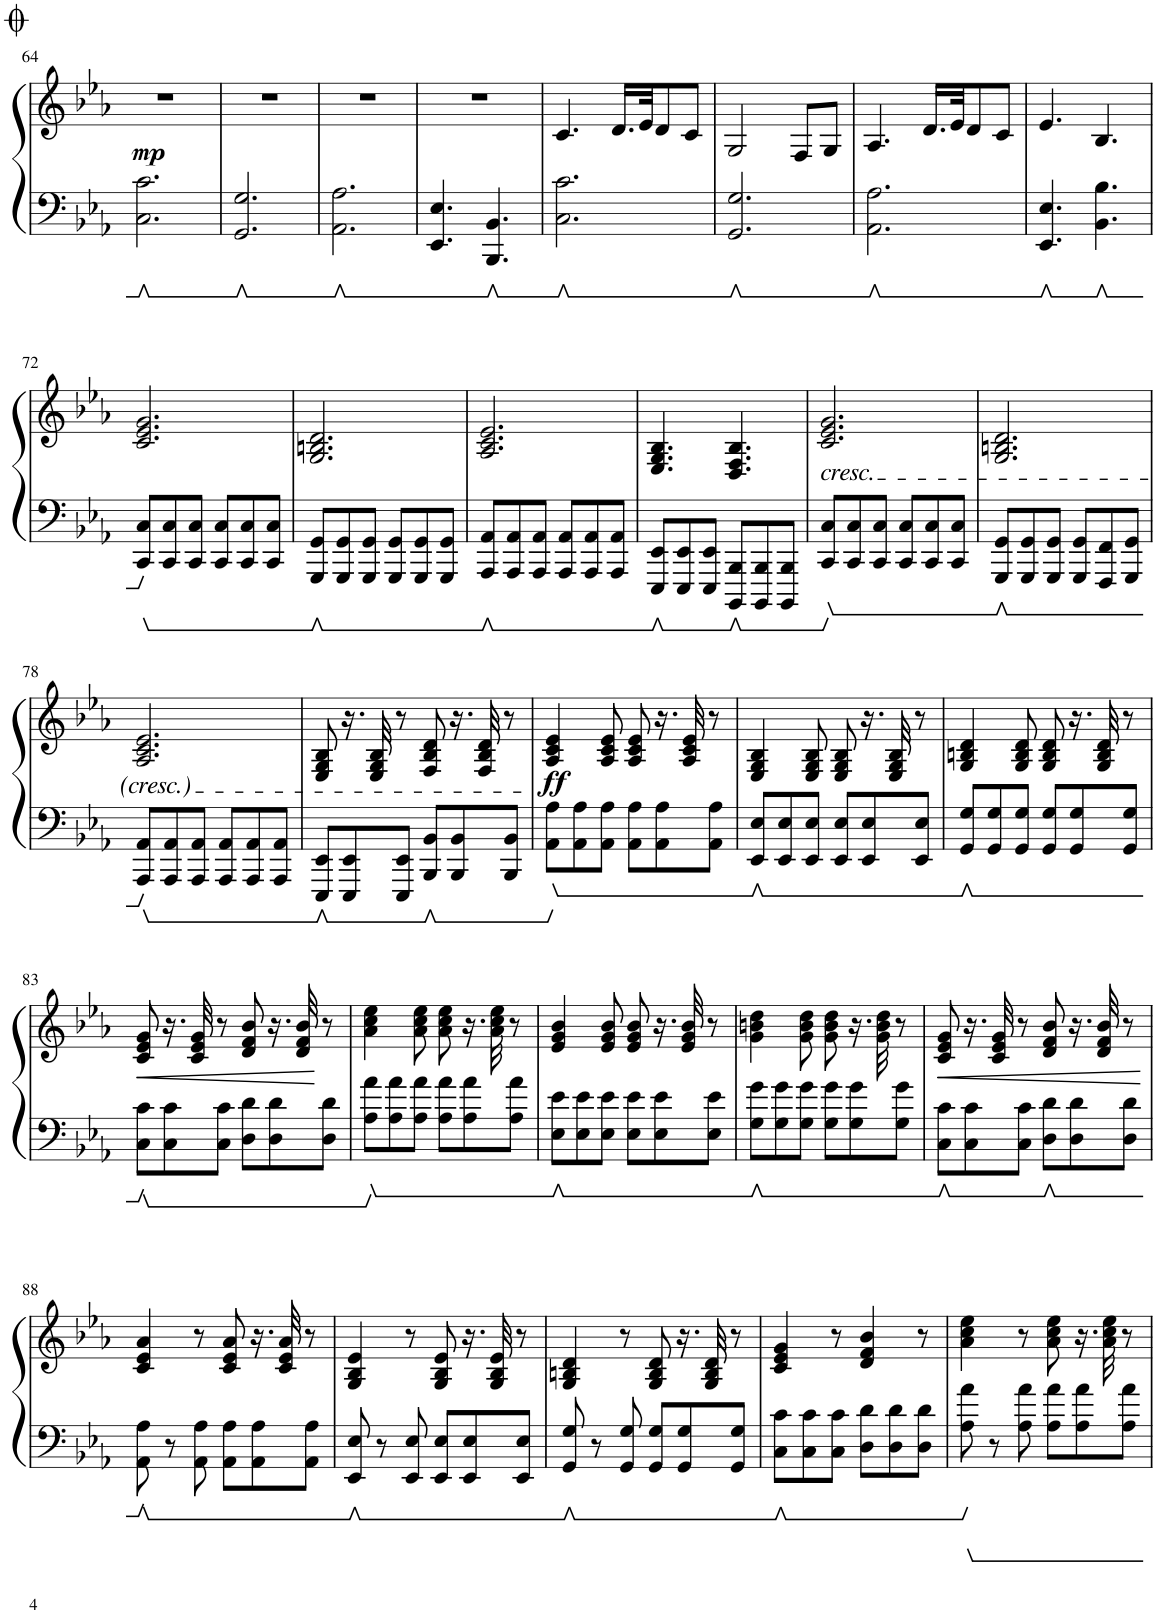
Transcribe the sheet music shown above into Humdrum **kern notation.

**kern	**kern	**dynam
*part1	*part1	*part1
*staff2	*staff1	*staff1/2
*I"Piano	*	*
*I'Pno.	*	*
!!LO:PB:g=z
*clefF4	*clefG2	*
*k[b-e-a-]	*k[b-e-a-]	*
*M6/8	*M6/8	*
=64	=64	=64
!	!	!LO:DY:b
2.C\ 2.c\	2.r	mp
=65	=65	=65
2.GG/ 2.G/	2.r	.
=66	=66	=66
2.AA-\ 2.A-\	2.r	.
=67	=67	=67
4.EE-/ 4.E-/	2.r	.
4.BBB-/ 4.BB-/	.	.
=68	=68	=68
2.C\ 2.c\	4.c/	.
.	16.d/LL	.
.	32e-/JK	.
.	8d/	.
.	8c/J	.
=69	=69	=69
2.GG/ 2.G/	2G/	.
.	8F/L	.
.	8G/J	.
=70	=70	=70
2.AA-\ 2.A-\	4.A-/	.
.	16.d/LL	.
.	32e-/JK	.
.	8d/	.
.	8c/J	.
=71	=71	=71
4.EE-/ 4.E-/	4.e-/	.
4.BB-\ 4.B-\	4.B-/	.
!!LO:LB:g=z
=72	=72	=72
8CC/ 8C/L	2.c/ 2.e-/ 2.g/	.
8CC/ 8C/	.	.
8CC/ 8C/J	.	.
8CC/ 8C/L	.	.
8CC/ 8C/	.	.
8CC/ 8C/J	.	.
=73	=73	=73
8GGG/ 8GG/L	2.G/ 2.Bn/ 2.d/	.
8GGG/ 8GG/	.	.
8GGG/ 8GG/J	.	.
8GGG/ 8GG/L	.	.
8GGG/ 8GG/	.	.
8GGG/ 8GG/J	.	.
=74	=74	=74
8AAA-/ 8AA-/L	2.A-/ 2.c/ 2.e-/	.
8AAA-/ 8AA-/	.	.
8AAA-/ 8AA-/J	.	.
8AAA-/ 8AA-/L	.	.
8AAA-/ 8AA-/	.	.
8AAA-/ 8AA-/J	.	.
=75	=75	=75
8EEE-/ 8EE-/L	4.E-/ 4.G/ 4.B-/	.
8EEE-/ 8EE-/	.	.
8EEE-/ 8EE-/J	.	.
8BBBB-/ 8BBB-/L	4.D/ 4.F/ 4.B-/	.
8BBBB-/ 8BBB-/	.	.
8BBBB-/ 8BBB-/J	.	.
=76	=76	=76
!	!LO:TX:b:i:t=cresc.	!
8CC/ 8C/L	2.c/ 2.e-/ 2.g/	.
8CC/ 8C/	.	.
8CC/ 8C/J	.	.
8CC/ 8C/L	.	.
8CC/ 8C/	.	.
8CC/ 8C/J	.	.
=77	=77	=77
8GGG/ 8GG/L	2.G/ 2.Bn/ 2.d/	.
8GGG/ 8GG/	.	.
8GGG/ 8GG/J	.	.
8GGG/ 8GG/L	.	.
8FFF/ 8FF/	.	.
8GGG/ 8GG/J	.	.
!!LO:LB:g=z
=78	=78	=78
8AAA-/ 8AA-/L	2.A-/ 2.c/ 2.e-/	.
8AAA-/ 8AA-/	.	.
8AAA-/ 8AA-/J	.	.
8AAA-/ 8AA-/L	.	.
8AAA-/ 8AA-/	.	.
8AAA-/ 8AA-/J	.	.
=79	=79	=79
8EEE-/ 8EE-/L	8E-/ 8G/ 8B-/	.
8EEE-/ 8EE-/	16.r	.
.	32E-/ 32G/ 32B-/	.
8EEE-/ 8EE-/J	8r	.
8BBB-/ 8BB-/L	8F/ 8B-/ 8d/	.
8BBB-/ 8BB-/	16.r	.
.	32F/ 32B-/ 32d/	.
8BBB-/ 8BB-/J	8r	.
=80	=80	=80
!	!	!LO:DY:a=2
8AA-\ 8A-\L	4A-/ 4c/ 4e-/	ff
8AA-\ 8A-\	.	.
8AA-\ 8A-\J	8A-/ 8c/ 8e-/	.
8AA-\ 8A-\L	8A-/ 8c/ 8e-/	.
8AA-\ 8A-\	16.r	.
.	32A-/ 32c/ 32e-/	.
8AA-\ 8A-\J	8r	.
=81	=81	=81
8EE-/ 8E-/L	4E-/ 4G/ 4B-/	.
8EE-/ 8E-/	.	.
8EE-/ 8E-/J	8E-/ 8G/ 8B-/	.
8EE-/ 8E-/L	8E-/ 8G/ 8B-/	.
8EE-/ 8E-/	16.r	.
.	32E-/ 32G/ 32B-/	.
8EE-/ 8E-/J	8r	.
=82	=82	=82
8GG/ 8G/L	4G/ 4Bn/ 4d/	.
8GG/ 8G/	.	.
8GG/ 8G/J	8G/ 8B/ 8d/	.
8GG/ 8G/L	8G/ 8B/ 8d/	.
8GG/ 8G/	16.r	.
.	32G/ 32B/ 32d/	.
8GG/ 8G/J	8r	.
!!LO:LB:g=z
=83	=83	=83
!	!	!LO:HP:b
8C\ 8c\L	8c/ 8e-/ 8g/	<
8C\ 8c\	16.r	.
.	32c/ 32e-/ 32g/	.
8C\ 8c\J	8r	.
8D\ 8d\L	8d/ 8f/ 8b-/	.
8D\ 8d\	16.r	.
.	32d/ 32f/ 32b-/	.
8D\ 8d\J	8r	.
.	.	[
=84	=84	=84
8A-\ 8a-\L	4a-\ 4cc\ 4ee-\	.
8A-\ 8a-\	.	.
8A-\ 8a-\J	8a-\ 8cc\ 8ee-\	.
8A-\ 8a-\L	8a-\ 8cc\ 8ee-\	.
8A-\ 8a-\	16.r	.
.	32a-\ 32cc\ 32ee-\	.
8A-\ 8a-\J	8r	.
=85	=85	=85
8E-\ 8e-\L	4e-/ 4g/ 4b-/	.
8E-\ 8e-\	.	.
8E-\ 8e-\J	8e-/ 8g/ 8b-/	.
8E-\ 8e-\L	8e-/ 8g/ 8b-/	.
8E-\ 8e-\	16.r	.
.	32e-/ 32g/ 32b-/	.
8E-\ 8e-\J	8r	.
=86	=86	=86
8G\ 8g\L	4g\ 4bn\ 4dd\	.
8G\ 8g\	.	.
8G\ 8g\J	8g\ 8b\ 8dd\	.
8G\ 8g\L	8g\ 8b\ 8dd\	.
8G\ 8g\	16.r	.
.	32g\ 32b\ 32dd\	.
8G\ 8g\J	8r	.
=87	=87	=87
!	!	!LO:HP:b
8C\ 8c\L	8c/ 8e-/ 8g/	<
8C\ 8c\	16.r	.
.	32c/ 32e-/ 32g/	.
8C\ 8c\J	8r	.
8D\ 8d\L	8d/ 8f/ 8b-/	.
8D\ 8d\	16.r	.
.	32d/ 32f/ 32b-/	.
8D\ 8d\J	8r	.
.	.	[
!!LO:LB:g=z
=88	=88	=88
8AA-\ 8A-\	4c/ 4e-/ 4a-/	.
8r	.	.
8AA-\ 8A-\	8r	.
8AA-\ 8A-\L	8c/ 8e-/ 8a-/	.
8AA-\ 8A-\	16.r	.
.	32c/ 32e-/ 32a-/	.
8AA-\ 8A-\J	8r	.
=89	=89	=89
8EE-/ 8E-/	4G/ 4B-/ 4e-/	.
8r	.	.
8EE-/ 8E-/	8r	.
8EE-/ 8E-/L	8G/ 8B-/ 8e-/	.
8EE-/ 8E-/	16.r	.
.	32G/ 32B-/ 32e-/	.
8EE-/ 8E-/J	8r	.
=90	=90	=90
8GG/ 8G/	4G/ 4Bn/ 4d/	.
8r	.	.
8GG/ 8G/	8r	.
8GG/ 8G/L	8G/ 8B/ 8d/	.
8GG/ 8G/	16.r	.
.	32G/ 32B/ 32d/	.
8GG/ 8G/J	8r	.
=91	=91	=91
8C\ 8c\L	4c/ 4e-/ 4g/	.
8C\ 8c\	.	.
8C\ 8c\J	8r	.
8D\ 8d\L	4d/ 4f/ 4b-/	.
8D\ 8d\	.	.
8D\ 8d\J	8r	.
=92	=92	=92
8A-\ 8a-\	4a-\ 4cc\ 4ee-\	.
8r	.	.
8A-\ 8a-\	8r	.
8A-\ 8a-\L	8a-\ 8cc\ 8ee-\	.
8A-\ 8a-\	16.r	.
.	32a-\ 32cc\ 32ee-\	.
8A-\ 8a-\J	8r	.
=	=	=
*-	*-	*-
